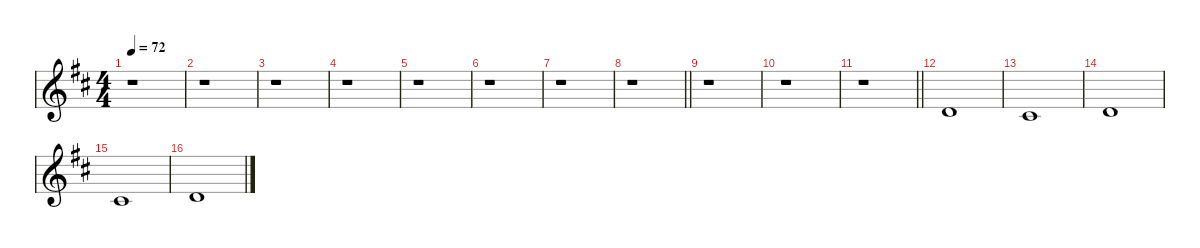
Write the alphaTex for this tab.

\defaultSystemsLayout 4
\hideDynamics
\bracketExtendMode nobrackets
\singleTrackTrackNamePolicy hidden
\multiTrackTrackNamePolicy hidden
\otherSystemsTrackNameOrientation horizontal
\track ("Sax" "sax.") {instrument tenorsax}
\staff {score}
\tuning (E4 B3 G3 D3 A2 E2)
\displaytranspose 14
\ts (4 4)
\tempo 72
\clef g2
\ks d
r.1{dy ff instrument tenorsax beam Down} |
r.1{beam Down} |
r.1{beam Down} |
r.1{beam Down} |
r.1{beam Down} |
r.1{beam Down} |
r.1{beam Down} |
\barLineRight lightlight
r.1{beam Down} |
r.1{beam Down} |
r.1{beam Down} |
\barLineRight lightlight
r.1{beam Down} |
3.5{acc forcenatural}.1{beam Up} |
2.5{acc #}.1{beam Up} |
3.5{acc forcenatural}.1{beam Up} |
2.5{acc #}.1{dy f beam Up} |
3.5{acc forcenatural}.1{beam Up}
